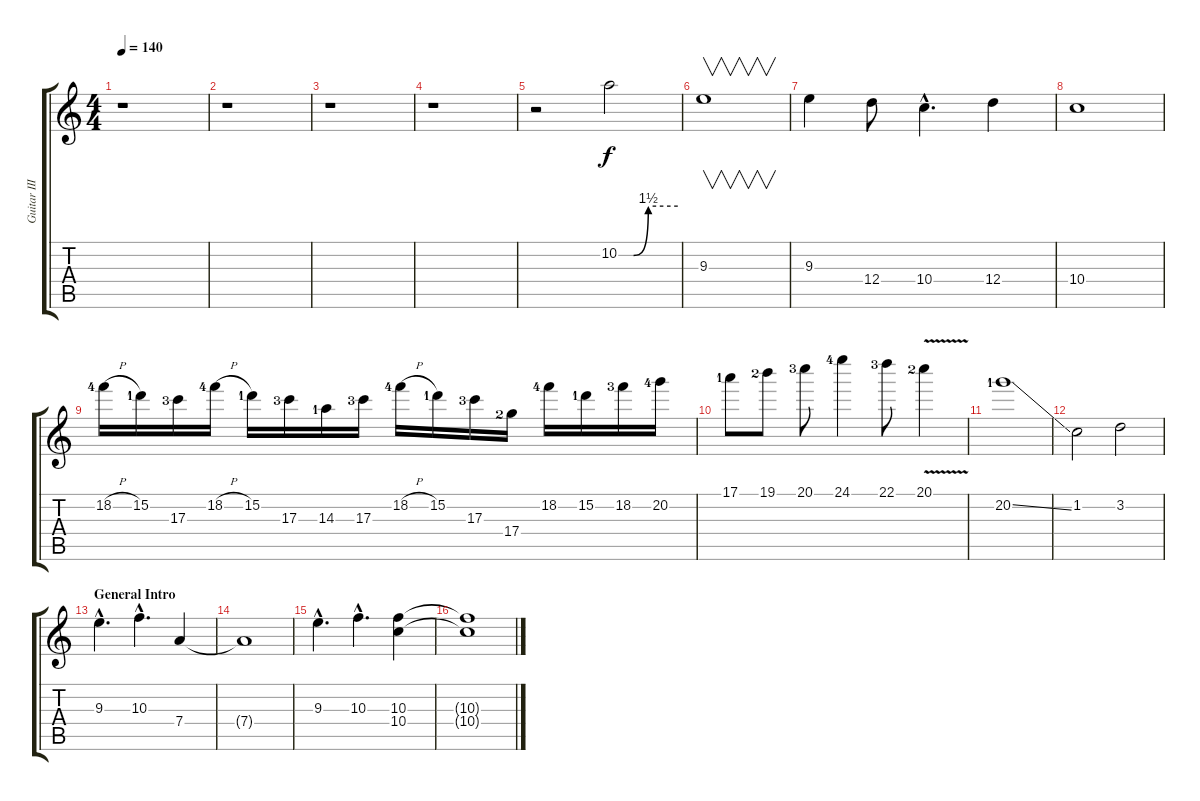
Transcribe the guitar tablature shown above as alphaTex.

\track ("Guitar III" "Guitar III") {instrument distortionguitar}
\staff {score tabs}
\tuning (E4 B3 G3 D3 A2 E2) {hide}
\ts (4 4)
\tempo 140
\clef g2
\ks c
r.1{dy f} |
r.1 |
r.1 |
r.1 |
r.2 10.2{be (custom 0 0 15 0 30 6 60 6)}.2{volume 10 balance 16 instrument distortionguitar} |
9.3.1{v instrument guitarharmonics} |
9.3.4{instrument distortionguitar} 12.4.8 10.4{hac}.4{d} 12.4.4 |
10.4.1 |
18.2{h lf 5}.16{volume 7} 15.2{lf 2}.16 17.3{lf 4}.16 18.2{h lf 5}.16 15.2{lf 2}.16 17.3{lf 4}.16 14.3{lf 2}.16 17.3{lf 4}.16 18.2{h lf 5}.16 15.2{lf 2}.16 17.3{lf 4}.16 17.4{lf 3}.16 18.2{lf 5}.16 15.2{lf 2}.16 18.2{lf 4}.16 20.2{lf 5}.16 |
17.1{lf 2}.8 19.1{lf 3}.8 20.1{lf 4}.8 24.1{lf 5}.4 22.1{lf 4}.8 20.1{v lf 3}.4 |
20.2{ss lf 2}.1 |
1.2.2 3.2.2 |
\section ("" "General Intro")
9.3{hac}.4{d volume 8 balance 8} 10.3{hac}.4{d} 7.4.4 |
7.4{t}.1 |
9.3{hac}.4{d} 10.3{hac}.4{d} (10.3 10.4).4 |
(10.3{t} 10.4{t}).1
